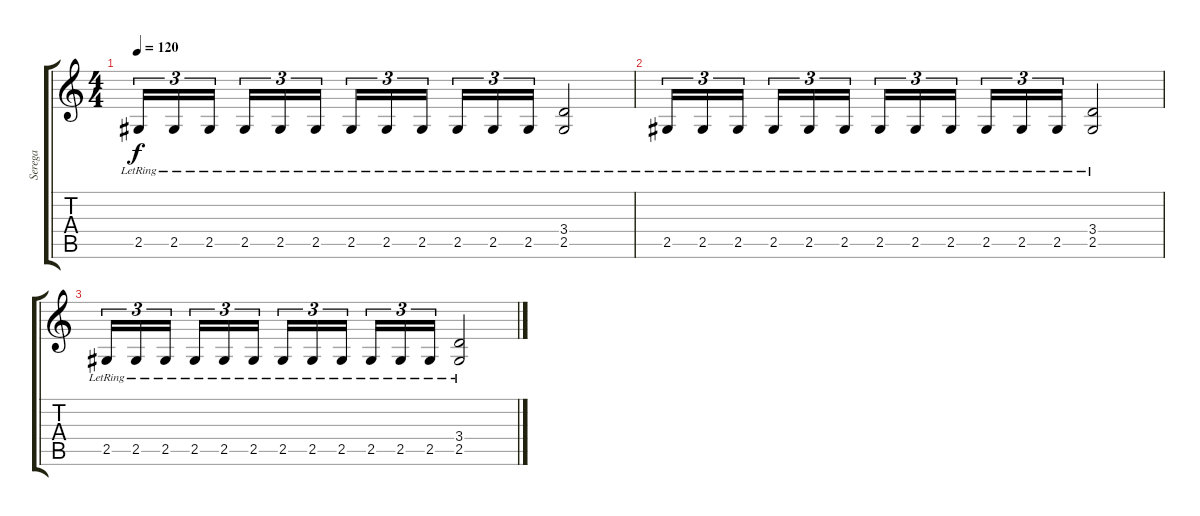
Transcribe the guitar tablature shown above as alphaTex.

\track ("Serega" "Serega") {instrument distortionguitar}
\staff {score tabs}
\tuning (Db4 Ab3 E3 B2 Gb2 Db2) {hide}
\ts (4 4)
\tempo 120
\clef g2
\ks c
2.5{lr}.16{tu (3 2) dy f} 2.5{lr}.16{tu (3 2)} 2.5{lr}.16{tu (3 2) beam splitsecondary} 2.5{lr}.16{tu (3 2)} 2.5{lr}.16{tu (3 2)} 2.5{lr}.16{tu (3 2)} 2.5{lr}.16{tu (3 2)} 2.5{lr}.16{tu (3 2)} 2.5{lr}.16{tu (3 2) beam splitsecondary} 2.5{lr}.16{tu (3 2)} 2.5{lr}.16{tu (3 2)} 2.5{lr}.16{tu (3 2)} (3.4{lr} 2.5{lr}).2 |
2.5{lr}.16{tu (3 2)} 2.5{lr}.16{tu (3 2)} 2.5{lr}.16{tu (3 2) beam splitsecondary} 2.5{lr}.16{tu (3 2)} 2.5{lr}.16{tu (3 2)} 2.5{lr}.16{tu (3 2)} 2.5{lr}.16{tu (3 2)} 2.5{lr}.16{tu (3 2)} 2.5{lr}.16{tu (3 2) beam splitsecondary} 2.5{lr}.16{tu (3 2)} 2.5{lr}.16{tu (3 2)} 2.5{lr}.16{tu (3 2)} (3.4{lr} 2.5{lr}).2 |
2.5{lr}.16{tu (3 2)} 2.5{lr}.16{tu (3 2)} 2.5{lr}.16{tu (3 2) beam splitsecondary} 2.5{lr}.16{tu (3 2)} 2.5{lr}.16{tu (3 2)} 2.5{lr}.16{tu (3 2)} 2.5{lr}.16{tu (3 2)} 2.5{lr}.16{tu (3 2)} 2.5{lr}.16{tu (3 2) beam splitsecondary} 2.5{lr}.16{tu (3 2)} 2.5{lr}.16{tu (3 2)} 2.5{lr}.16{tu (3 2)} (3.4{lr} 2.5{lr}).2
